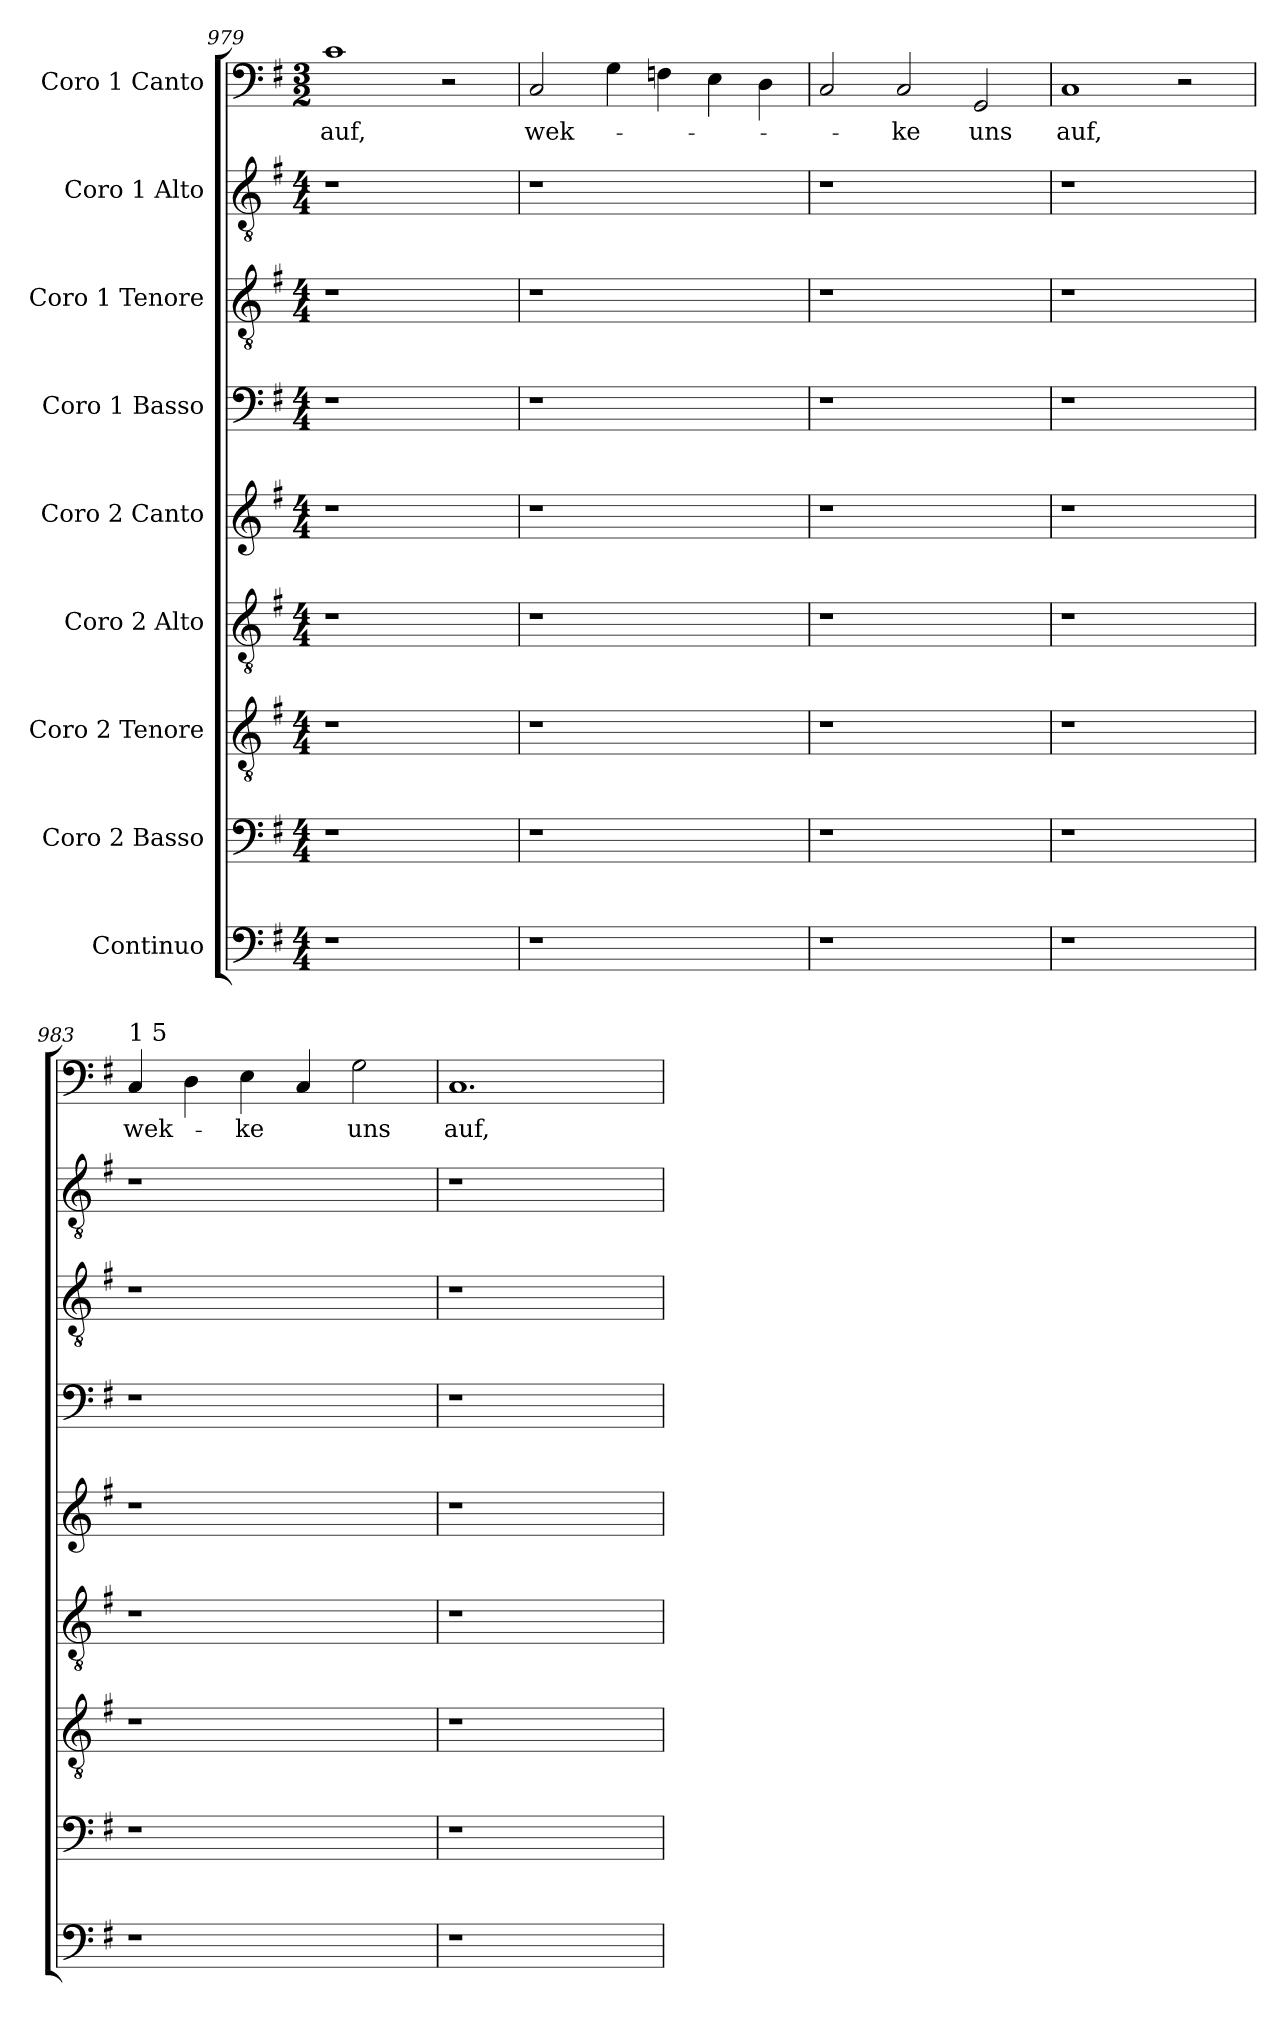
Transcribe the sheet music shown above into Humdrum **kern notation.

**kern	**kern	**kern	**kern	**kern	**kern	**kern	**kern	**kern	**text
*part9	*part8	*part7	*part6	*part5	*part4	*part3	*part2	*part1	*part1
*staff9	*staff8	*staff7	*staff6	*staff5	*staff4	*staff3	*staff2	*staff1	*staff1
*I"Continuo	*I"Coro 2  Basso	*I"Coro 2  Tenore	*I"Coro 2  Alto	*I"Coro 2  Canto	*I"Coro 1  Basso	*I"Coro 1  Tenore	*I"Coro 1  Alto	*I"Coro 1  Canto	*
*clefF4	*clefF4	*clefGv2	*clefGv2	*clefG2	*clefF4	*clefGv2	*clefGv2	*clefF4	*
*k[f#]	*k[f#]	*k[f#]	*k[f#]	*k[f#]	*k[f#]	*k[f#]	*k[f#]	*k[f#]	*
*G:	*G:	*G:	*G:	*G:	*G:	*G:	*G:	*G:	*
*M4/4	*M4/4	*M4/4	*M4/4	*M4/4	*M4/4	*M4/4	*M4/4	*M3/2	*
=979	=979	=979	=979	=979	=979	=979	=979	=979	=979
!	!	!	!	!	!	!	!	!	!LO:LY:b:cj
1r	1r	1r	1r	1r	1r	1r	1r	1c	auf,
2ryy	2ryy	2ryy	2ryy	2ryy	2ryy	2ryy	2ryy	2r	.
=980	=980	=980	=980	=980	=980	=980	=980	=980	=980
!	!	!	!	!	!	!	!	!	!LO:LY:b:cj
1r	1r	1r	1r	1r	1r	1r	1r	2C/	wek-
.	.	.	.	.	.	.	.	4G\	.
.	.	.	.	.	.	.	.	4Fn\	.
2ryy	2ryy	2ryy	2ryy	2ryy	2ryy	2ryy	2ryy	4E\	.
.	.	.	.	.	.	.	.	4D\	.
=981	=981	=981	=981	=981	=981	=981	=981	=981	=981
1r	1r	1r	1r	1r	1r	1r	1r	2C/	.
!	!	!	!	!	!	!	!	!	!LO:LY:b:cj
.	.	.	.	.	.	.	.	2C/	-ke
!	!	!	!	!	!	!	!	!	!LO:LY:b:cj
2ryy	2ryy	2ryy	2ryy	2ryy	2ryy	2ryy	2ryy	2GG/	uns
=982	=982	=982	=982	=982	=982	=982	=982	=982	=982
!	!	!	!	!	!	!	!	!	!LO:LY:b:cj
1r	1r	1r	1r	1r	1r	1r	1r	1C	auf,
2ryy	2ryy	2ryy	2ryy	2ryy	2ryy	2ryy	2ryy	2r	.
!!LO:LB:g=z
=983	=983	=983	=983	=983	=983	=983	=983	=983	=983
!	!	!	!	!	!	!	!	!LO:TX:a:t=1 5	!
!	!	!	!	!	!	!	!	!	!LO:LY:b:cj
1r	1r	1r	1r	1r	1r	1r	1r	4C/	wek-
.	.	.	.	.	.	.	.	4D\	.
!	!	!	!	!	!	!	!	!	!LO:LY:b:cj
.	.	.	.	.	.	.	.	4E\	-ke
.	.	.	.	.	.	.	.	4C/	.
!	!	!	!	!	!	!	!	!	!LO:LY:b:cj
2ryy	2ryy	2ryy	2ryy	2ryy	2ryy	2ryy	2ryy	2G\	uns
=984	=984	=984	=984	=984	=984	=984	=984	=984	=984
!	!	!	!	!	!	!	!	!	!LO:LY:b:cj
1r	1r	1r	1r	1r	1r	1r	1r	1.C	auf,
2ryy	2ryy	2ryy	2ryy	2ryy	2ryy	2ryy	2ryy	.	.
=	=	=	=	=	=	=	=	=	=
*-	*-	*-	*-	*-	*-	*-	*-	*-	*-
